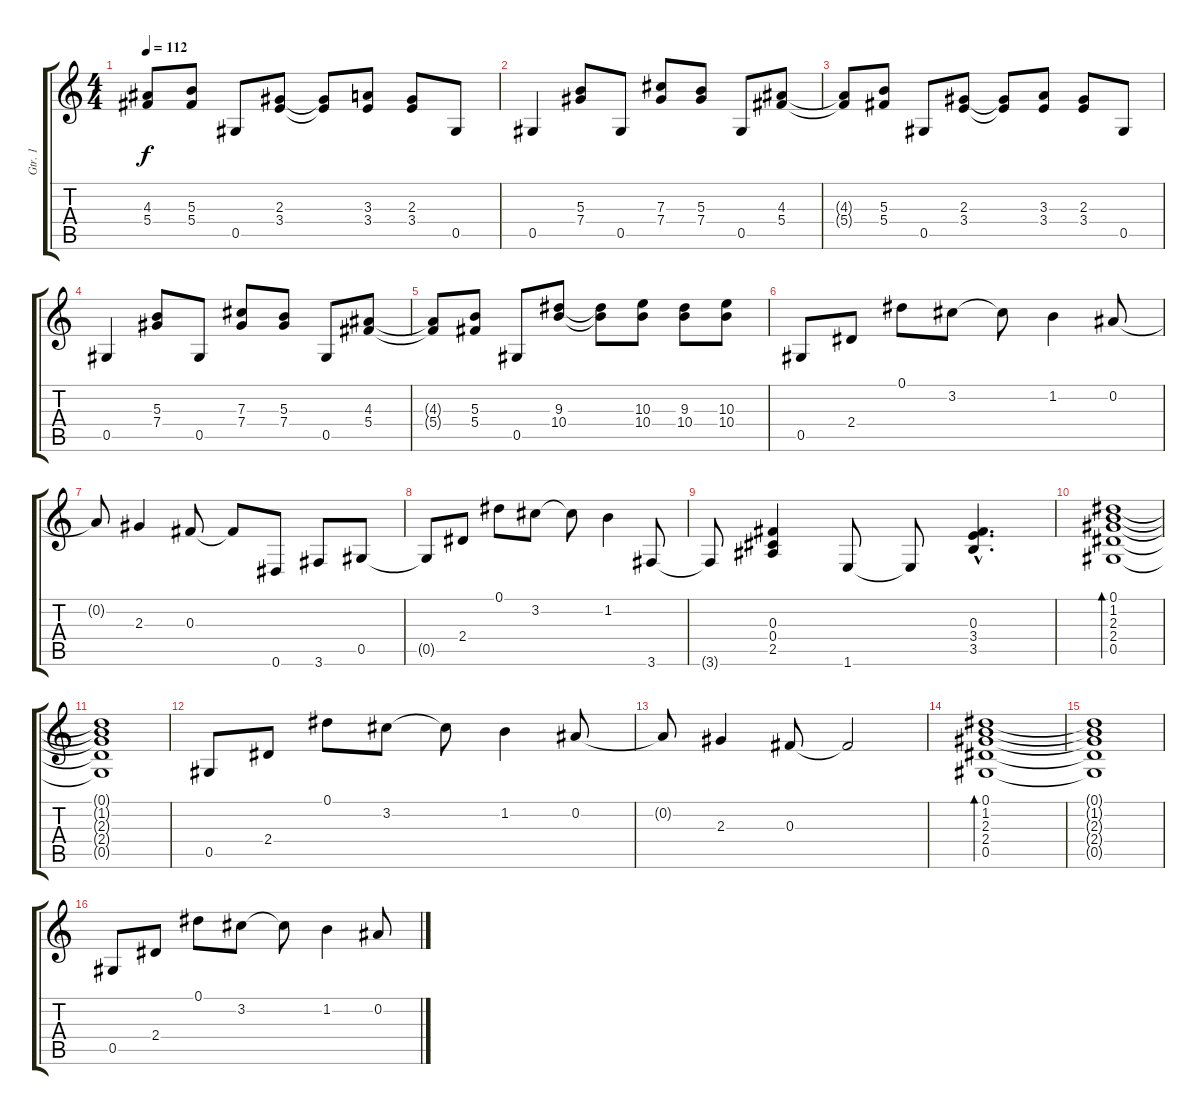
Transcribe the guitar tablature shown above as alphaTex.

\track ("Gtr. 1" "Gtr. 1") {instrument distortionguitar}
\staff {score tabs}
\tuning (Eb4 Bb3 Gb3 Db3 Ab2 Eb2) {hide}
\ts (4 4)
\tempo 112
\clef g2
\ks c
(4.3{t} 5.4{t}).8{dy f} (5.3 5.4).8 0.5.8 (2.3 3.4).8 (2.3{t} 3.4{t}).8 (3.3 3.4).8 (2.3 3.4).8 0.5.8 |
0.5.4 (5.3 7.4).8 0.5.8 (7.3 7.4).8 (5.3 7.4).8 0.5.8 (4.3 5.4).8 |
(4.3{t} 5.4{t}).8 (5.3 5.4).8 0.5.8 (2.3 3.4).8 (2.3{t} 3.4{t}).8 (3.3 3.4).8 (2.3 3.4).8 0.5.8 |
0.5.4 (5.3 7.4).8 0.5.8 (7.3 7.4).8 (5.3 7.4).8 0.5.8 (4.3 5.4).8 |
(4.3{t} 5.4{t}).8 (5.3 5.4).8 0.5.8 (9.3 10.4).8 (9.3{t} 10.4{t}).8 (10.3 10.4).8 (9.3 10.4).8 (10.3 10.4).8 |
0.5.8{instrument electricguitarclean} 2.4.8 0.1.8 3.2.8 3.2{t}.8 1.2.4 0.2.8 |
0.2{t}.8 2.3.4 0.3.8 0.3{t}.8 0.6.8 3.6.8 0.5.8 |
0.5{t}.8 2.4.8 0.1.8 3.2.8 3.2{t}.8 1.2.4 3.6.8 |
3.6{t}.8 (0.3 0.4 2.5).4 1.6.8 1.6{t}.8 (0.3{hac} 3.4{hac} 3.5{hac}).4{d} |
(0.1 1.2 2.3 2.4 0.5).1{bd 240} |
(0.1{t} 1.2{t} 2.3{t} 2.4{t} 0.5{t}).1 |
0.5.8 2.4.8 0.1.8 3.2.8 3.2{t}.8 1.2.4 0.2.8 |
0.2{t}.8 2.3.4 0.3.8 0.3{t}.2 |
(0.1 1.2 2.3 2.4 0.5).1{bd 240} |
(0.1{t} 1.2{t} 2.3{t} 2.4{t} 0.5{t}).1 |
0.5.8 2.4.8 0.1.8 3.2.8 3.2{t}.8 1.2.4 0.2.8
